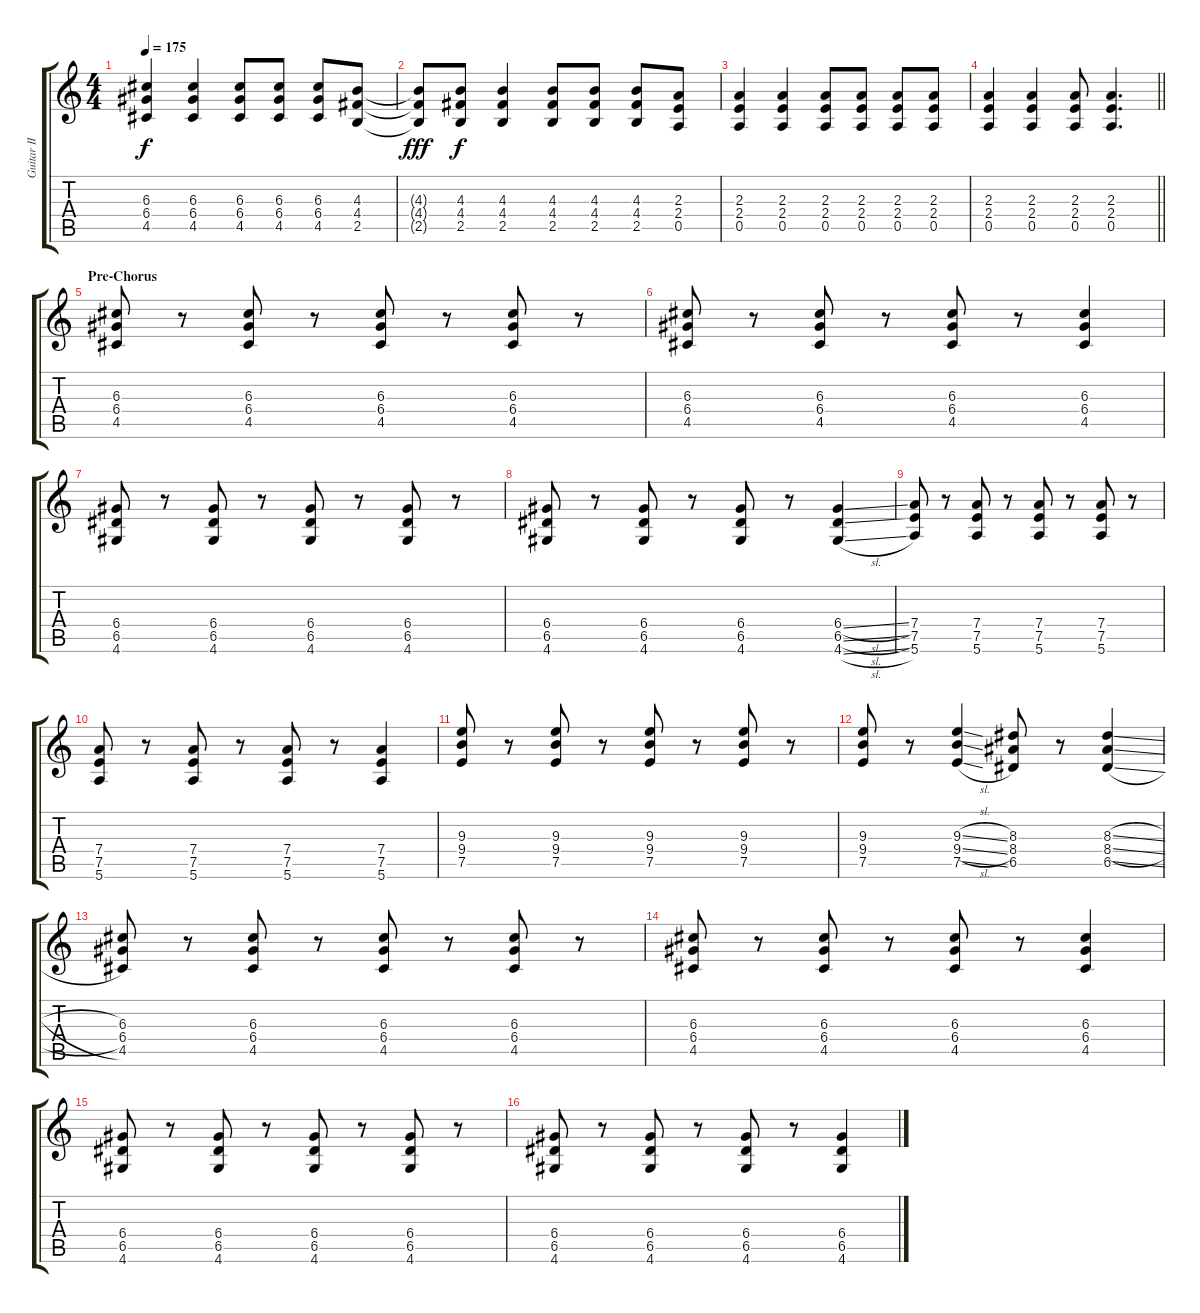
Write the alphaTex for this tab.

\track ("Guitar II" "Guitar II") {instrument overdrivenguitar}
\staff {score tabs}
\tuning (E4 B3 G3 D3 A2 E2) {hide}
\ts (4 4)
\tempo 175
\clef g2
\ks c
(6.3 6.4 4.5).4{dy f} (6.3 6.4 4.5).4 (6.3 6.4 4.5).8 (6.3 6.4 4.5).8 (6.3 6.4 4.5).8 (4.3 4.4 2.5).8 |
(4.3{t} 4.4{t} 2.5{t}).8{dy fff} (4.3 4.4 2.5).8{dy f} (4.3 4.4 2.5).4 (4.3 4.4 2.5).8 (4.3 4.4 2.5).8 (4.3 4.4 2.5).8 (2.3 2.4 0.5).8 |
(2.3 2.4 0.5).4 (2.3 2.4 0.5).4 (2.3 2.4 0.5).8 (2.3 2.4 0.5).8 (2.3 2.4 0.5).8 (2.3 2.4 0.5).8 |
\barLineRight lightlight
(2.3 2.4 0.5).4 (2.3 2.4 0.5).4 (2.3 2.4 0.5).8 (2.3 2.4 0.5).4{d} |
\section ("" "Pre-Chorus")
(6.3 6.4 4.5).8 r.8 (6.3 6.4 4.5).8 r.8 (6.3 6.4 4.5).8 r.8 (6.3 6.4 4.5).8 r.8 |
(6.3 6.4 4.5).8 r.8 (6.3 6.4 4.5).8 r.8 (6.3 6.4 4.5).8 r.8 (6.3 6.4 4.5).4 |
(6.4 6.5 4.6).8 r.8 (6.4 6.5 4.6).8 r.8 (6.4 6.5 4.6).8 r.8 (6.4 6.5 4.6).8 r.8 |
(6.4 6.5 4.6).8 r.8 (6.4 6.5 4.6).8 r.8 (6.4 6.5 4.6).8 r.8 (6.4{sl} 6.5{sl} 4.6{sl}).4 |
(7.4 7.5 5.6).8 r.8 (7.4 7.5 5.6).8 r.8 (7.4 7.5 5.6).8 r.8 (7.4 7.5 5.6).8 r.8 |
(7.4 7.5 5.6).8 r.8 (7.4 7.5 5.6).8 r.8 (7.4 7.5 5.6).8 r.8 (7.4 7.5 5.6).4 |
(9.3 9.4 7.5).8 r.8 (9.3 9.4 7.5).8 r.8 (9.3 9.4 7.5).8 r.8 (9.3 9.4 7.5).8 r.8 |
(9.3 9.4 7.5).8 r.8 (9.3{sl} 9.4{sl} 7.5{sl}).4 (8.3 8.4 6.5).8 r.8 (8.3{sl} 8.4{sl} 6.5{sl}).4 |
(6.3 6.4 4.5).8 r.8 (6.3 6.4 4.5).8 r.8 (6.3 6.4 4.5).8 r.8 (6.3 6.4 4.5).8 r.8 |
(6.3 6.4 4.5).8 r.8 (6.3 6.4 4.5).8 r.8 (6.3 6.4 4.5).8 r.8 (6.3 6.4 4.5).4 |
(6.4 6.5 4.6).8 r.8 (6.4 6.5 4.6).8 r.8 (6.4 6.5 4.6).8 r.8 (6.4 6.5 4.6).8 r.8 |
(6.4 6.5 4.6).8 r.8 (6.4 6.5 4.6).8 r.8 (6.4 6.5 4.6).8 r.8 (6.4 6.5 4.6).4
